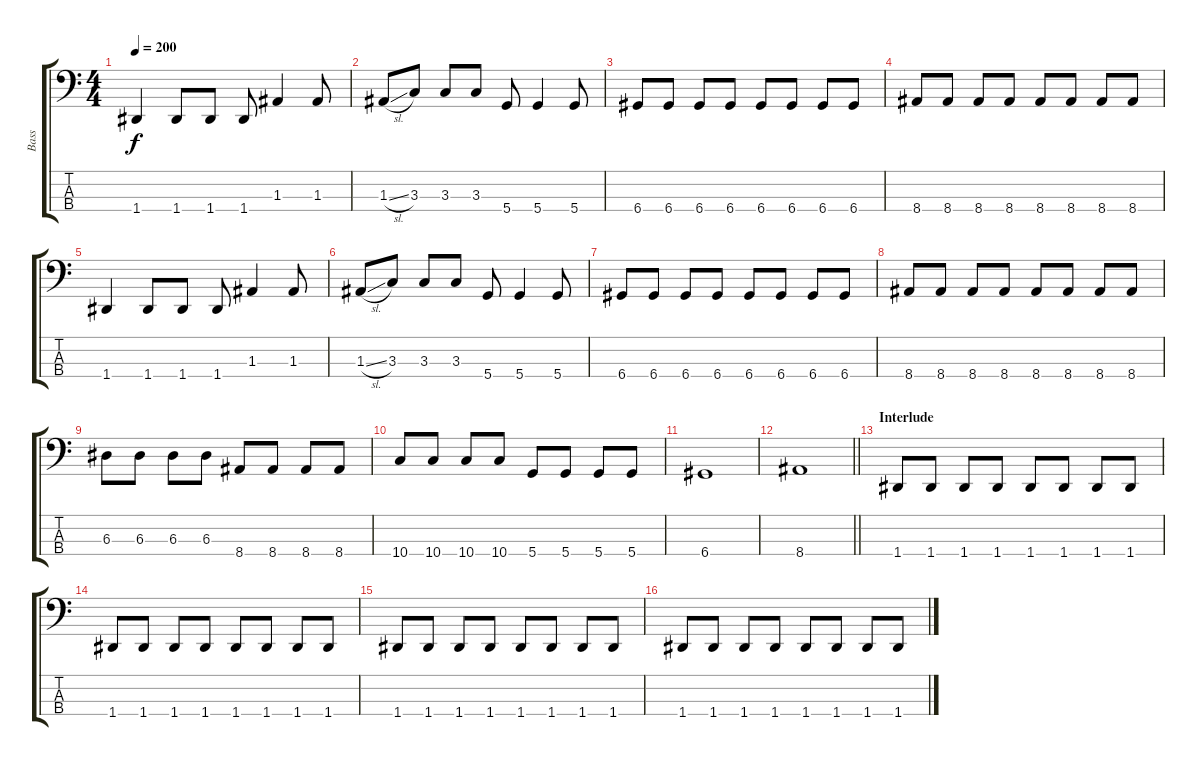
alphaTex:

\track ("Bass" "Bass") {instrument electricbasspick}
\staff {score tabs}
\tuning (G2 D2 A1 D1) {hide}
\ts (4 4)
\tempo 200
\clef f4
\ks c
1.4.4{dy f} 1.4.8 1.4.8 1.4.8 1.3.4 1.3.8 |
1.3{sl}.8 3.3.8 3.3.8 3.3.8 5.4.8 5.4.4 5.4.8 |
6.4.8 6.4.8 6.4.8 6.4.8 6.4.8 6.4.8 6.4.8 6.4.8 |
8.4.8 8.4.8 8.4.8 8.4.8 8.4.8 8.4.8 8.4.8 8.4.8 |
1.4.4 1.4.8 1.4.8 1.4.8 1.3.4 1.3.8 |
1.3{sl}.8 3.3.8 3.3.8 3.3.8 5.4.8 5.4.4 5.4.8 |
6.4.8 6.4.8 6.4.8 6.4.8 6.4.8 6.4.8 6.4.8 6.4.8 |
8.4.8 8.4.8 8.4.8 8.4.8 8.4.8 8.4.8 8.4.8 8.4.8 |
6.3.8 6.3.8 6.3.8 6.3.8 8.4.8 8.4.8 8.4.8 8.4.8 |
10.4.8 10.4.8 10.4.8 10.4.8 5.4.8 5.4.8 5.4.8 5.4.8 |
6.4.1 |
\barLineRight lightlight
8.4.1 |
\section ("" "Interlude")
1.4.8 1.4.8 1.4.8 1.4.8 1.4.8 1.4.8 1.4.8 1.4.8 |
1.4.8 1.4.8 1.4.8 1.4.8 1.4.8 1.4.8 1.4.8 1.4.8 |
1.4.8 1.4.8 1.4.8 1.4.8 1.4.8 1.4.8 1.4.8 1.4.8 |
1.4.8 1.4.8 1.4.8 1.4.8 1.4.8 1.4.8 1.4.8 1.4.8
